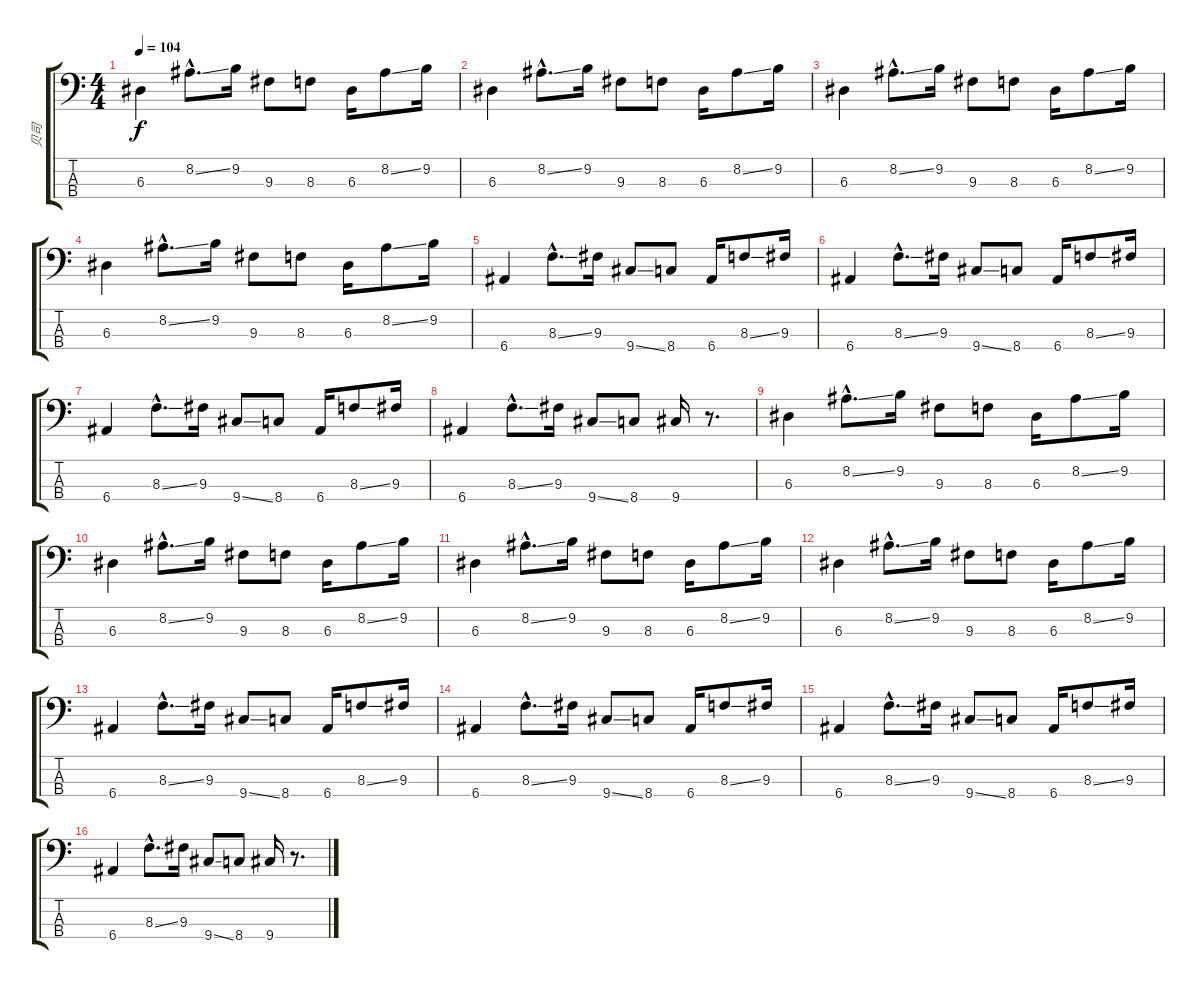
\track ("贝司" "贝司") {instrument electricbassfinger}
\staff {score tabs}
\tuning (G2 D2 A1 E1) {hide}
\ts (4 4)
\tempo 104
\clef f4
\ks c
6.3.4{dy f} 8.2{ss hac}.8{d} 9.2.16 9.3.8 8.3.8 6.3.16 8.2{ss}.8 9.2.16 |
6.3.4 8.2{ss hac}.8{d} 9.2.16 9.3.8 8.3.8 6.3.16 8.2{ss}.8 9.2.16 |
6.3.4 8.2{ss hac}.8{d} 9.2.16 9.3.8 8.3.8 6.3.16 8.2{ss}.8 9.2.16 |
6.3.4 8.2{ss hac}.8{d} 9.2.16 9.3.8 8.3.8 6.3.16 8.2{ss}.8 9.2.16 |
6.4.4 8.3{ss hac}.8{d} 9.3.16 9.4{ss}.8 8.4.8 6.4.16 8.3{ss}.8 9.3.16 |
6.4.4 8.3{ss hac}.8{d} 9.3.16 9.4{ss}.8 8.4.8 6.4.16 8.3{ss}.8 9.3.16 |
6.4.4 8.3{ss hac}.8{d} 9.3.16 9.4{ss}.8 8.4.8 6.4.16 8.3{ss}.8 9.3.16 |
6.4.4 8.3{ss hac}.8{d} 9.3.16 9.4{ss}.8 8.4.8 9.4.16 r.8{d} |
6.3.4 8.2{ss hac}.8{d} 9.2.16 9.3.8 8.3.8 6.3.16 8.2{ss}.8 9.2.16 |
6.3.4 8.2{ss hac}.8{d} 9.2.16 9.3.8 8.3.8 6.3.16 8.2{ss}.8 9.2.16 |
6.3.4 8.2{ss hac}.8{d} 9.2.16 9.3.8 8.3.8 6.3.16 8.2{ss}.8 9.2.16 |
6.3.4 8.2{ss hac}.8{d} 9.2.16 9.3.8 8.3.8 6.3.16 8.2{ss}.8 9.2.16 |
6.4.4 8.3{ss hac}.8{d} 9.3.16 9.4{ss}.8 8.4.8 6.4.16 8.3{ss}.8 9.3.16 |
6.4.4 8.3{ss hac}.8{d} 9.3.16 9.4{ss}.8 8.4.8 6.4.16 8.3{ss}.8 9.3.16 |
6.4.4 8.3{ss hac}.8{d} 9.3.16 9.4{ss}.8 8.4.8 6.4.16 8.3{ss}.8 9.3.16 |
6.4.4 8.3{ss hac}.8{d} 9.3.16 9.4{ss}.8 8.4.8 9.4.16 r.8{d}
